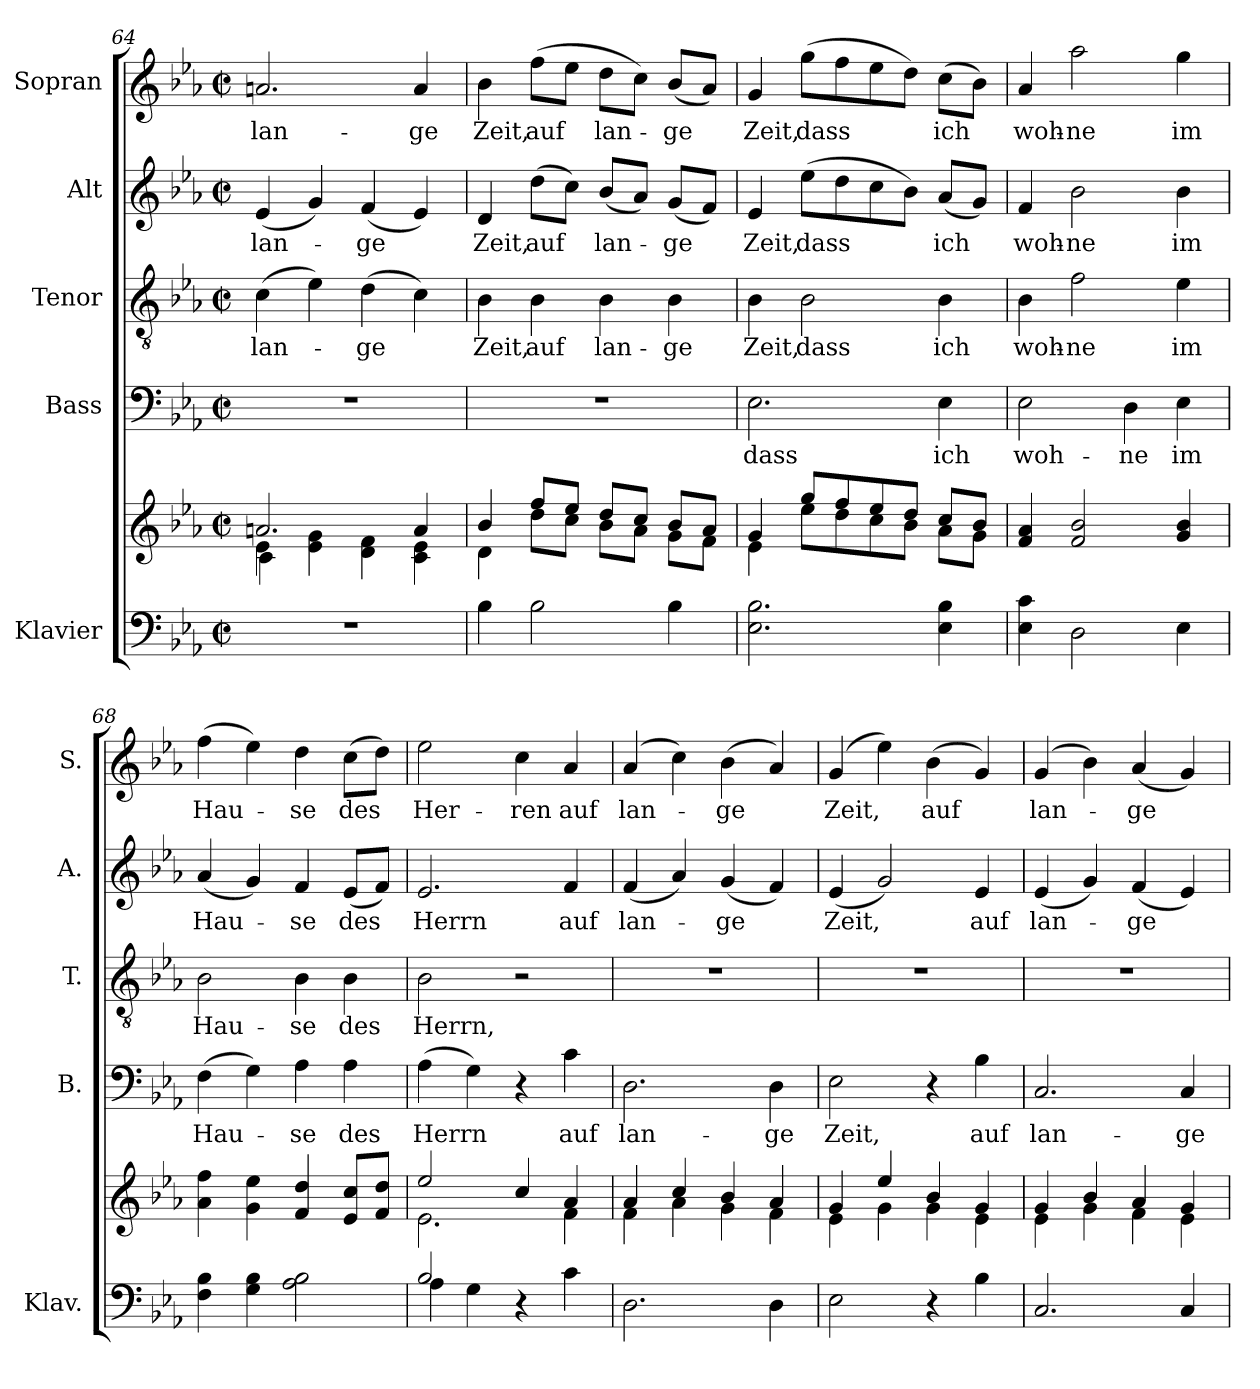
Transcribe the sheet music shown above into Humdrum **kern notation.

**kern	**kern	**kern	**text	**kern	**text	**kern	**text	**kern	**text
*part5	*part5	*part4	*part4	*part3	*part3	*part2	*part2	*part1	*part1
*staff6	*staff5	*staff4	*staff4	*staff3	*staff3	*staff2	*staff2	*staff1	*staff1
*I"Klavier	*	*I"Bass	*	*I"Tenor	*	*I"Alt	*	*I"Sopran	*
*I'Klav.	*	*I'B.	*	*I'T.	*	*I'A.	*	*I'S.	*
*clefF4	*clefG2	*clefF4	*	*clefGv2	*	*clefG2	*	*clefG2	*
*	*	*	*	*ITrd7c12	*	*	*	*	*
*k[b-e-a-]	*k[b-e-a-]	*k[b-e-a-]	*	*k[b-e-a-]	*	*k[b-e-a-]	*	*k[b-e-a-]	*
*E-:	*E-:	*E-:	*	*E-:	*	*E-:	*	*E-:	*
*M2/2	*M2/2	*M2/2	*	*M2/2	*	*M2/2	*	*M2/2	*
*met(c|)	*met(c|)	*met(c|)	*	*met(c|)	*	*met(c|)	*	*met(c|)	*
=64	=64	=64	=64	=64	=64	=64	=64	=64	=64
*	*^	*	*	*	*	*	*	*	*
*	*	*^	*	*	*	*	*	*	*	*
!	!	!	!	!	!	!	!LO:LY:b	!	!LO:LY:b	!	!LO:LY:b
1r	2.an/	4e-\	4c\	1r	.	(>4C\	lan-	(<4e-/	lan-	2.an/	lan-
.	.	4e-\ 4g\	2.ryy	.	.	4E-\)	.	4g/)	.	.	.
!	!	!	!	!	!	!	!LO:LY:b	!	!LO:LY:b	!	!
.	.	4d\ 4f\	.	.	.	(>4D\	-ge	(<4f/	-ge	.	.
!	!	!	!	!	!	!	!	!	!	!	!LO:LY:b
.	4a/	4c\ 4e-\	.	.	.	4C\)	.	4e-/)	.	4a/	-ge
*	*	*v	*v	*	*	*	*	*	*	*	*
=65	=65	=65	=65	=65	=65	=65	=65	=65	=65	=65
!	!	!	!	!	!	!LO:LY:b	!	!LO:LY:b	!	!LO:LY:b
4B-\	4b-/	4d\	1r	.	4BB-\	Zeit,	4d/	Zeit,	4b-\	Zeit,
!	!	!	!	!	!	!LO:LY:b	!	!LO:LY:b	!	!LO:LY:b
2B-\	8ff/L	8dd\L	.	.	4BB-\	auf	(>8dd\L	auf	(>8ff\L	auf
.	8ee-/J	8cc\J	.	.	.	.	8cc\J)	.	8ee-\J	.
!	!	!	!	!	!	!LO:LY:b	!	!LO:LY:b	!	!LO:LY:b
.	8dd/L	8b-\L	.	.	4BB-\	lan-	(<8b-/L	lan-	8dd\L	lan-
.	8cc/J	8a-\J	.	.	.	.	8a-/J)	.	8cc\J)	.
!	!	!	!	!	!	!LO:LY:b	!	!LO:LY:b	!	!LO:LY:b
4B-\	8b-/L	8g\L	.	.	4BB-\	-ge	(<8g/L	-ge	(<8b-/L	-ge
.	8a-/J	8f\J	.	.	.	.	8f/J)	.	8a-/J)	.
=66	=66	=66	=66	=66	=66	=66	=66	=66	=66	=66
!	!	!	!	!LO:LY:b	!	!LO:LY:b	!	!LO:LY:b	!	!LO:LY:b
2.E-\ 2.B-\	4g/	4e-\	2.E-\	dass	4BB-\	Zeit,	4e-/	Zeit,	4g/	Zeit,
!	!	!	!	!	!	!LO:LY:b	!	!LO:LY:b	!	!LO:LY:b
.	8gg/L	8ee-\L	.	.	2BB-\	dass	(>8ee-\L	dass	(>8gg\L	dass
.	8ff/	8dd\	.	.	.	.	8dd\	.	8ff\	.
.	8ee-/	8cc\	.	.	.	.	8cc\	.	8ee-\	.
.	8dd/J	8b-\J	.	.	.	.	8b-\J)	.	8dd\J)	.
!	!	!	!	!LO:LY:b	!	!LO:LY:b	!	!LO:LY:b	!	!LO:LY:b
4E-\ 4B-\	8cc/L	8a-\L	4E-\	ich	4BB-\	ich	(<8a-/L	ich	(>8cc\L	ich
.	8b-/J	8g\J	.	.	.	.	8g/J)	.	8b-\J)	.
!!LO:LB:g=z
=67	=67	=67	=67	=67	=67	=67	=67	=67	=67	=67
!	!	!	!	!LO:LY:b	!	!LO:LY:b	!	!LO:LY:b	!	!LO:LY:b
*	*v	*v	*	*	*	*	*	*	*	*
4E-\ 4c\	4f/ 4a-/	2E-\	woh-	4BB-\	woh-	4f/	woh-	4a-/	woh-
!	!	!	!	!	!LO:LY:b	!	!LO:LY:b	!	!LO:LY:b
2D\	2f/ 2b-/	.	.	2F\	-ne	2b-\	-ne	2aa-\	-ne
!	!	!	!LO:LY:b	!	!	!	!	!	!
.	.	4D\	-ne	.	.	.	.	.	.
!	!	!	!LO:LY:b	!	!LO:LY:b	!	!LO:LY:b	!	!LO:LY:b
4E-\	4g/ 4b-/	4E-\	im	4E-\	im	4b-\	im	4gg\	im
=68	=68	=68	=68	=68	=68	=68	=68	=68	=68
!	!	!	!LO:LY:b	!	!LO:LY:b	!	!LO:LY:b	!	!LO:LY:b
4F\ 4B-\	4a-\ 4ff\	(>4F\	Hau-	2BB-\	Hau-	(<4a-/	Hau-	(>4ff\	Hau-
4G\ 4B-\	4g\ 4ee-\	4G\)	.	.	.	4g/)	.	4ee-\)	.
!	!	!	!LO:LY:b	!	!LO:LY:b	!	!LO:LY:b	!	!LO:LY:b
2A-\ 2B-\	4f/ 4dd/	4A-\	-se	4BB-\	-se	4f/	-se	4dd\	-se
!	!	!	!LO:LY:b	!	!LO:LY:b	!	!LO:LY:b	!	!LO:LY:b
.	8e-/ 8cc/L	4A-\	des	4BB-\	des	(<8e-/L	des	(>8cc\L	des
.	8f/ 8dd/J	.	.	.	.	8f/J)	.	8dd\J)	.
=69	=69	=69	=69	=69	=69	=69	=69	=69	=69
*^	*^	*	*	*	*	*	*	*	*
!	!	!	!	!	!LO:LY:b	!	!LO:LY:b	!	!LO:LY:b	!	!LO:LY:b
2B-/	4A-\	2ee-/	2.e-\	(>4A-\	Herrn	2BB-\	Herrn,	2.e-/	Herrn	2ee-\	Her-
.	4G\	.	.	4G\)	.	.	.	.	.	.	.
!	!	!	!	!	!	!	!	!	!	!	!LO:LY:b
4r	2ryy	4cc/	.	4r	.	2r	.	.	.	4cc\	-ren
!	!	!	!	!	!LO:LY:b	!	!	!	!LO:LY:b	!	!LO:LY:b
4c\	.	4a-/	4f\	4c\	auf	.	.	4f/	auf	4a-/	auf
*v	*v	*	*	*	*	*	*	*	*	*	*
=70	=70	=70	=70	=70	=70	=70	=70	=70	=70	=70
!	!	!	!	!LO:LY:b	!	!	!	!LO:LY:b	!	!LO:LY:b
2.D\	4a-/	4f\	2.D\	lan-	1r	.	(<4f/	lan-	(>4a-/	lan-
.	4cc/	4a-\	.	.	.	.	4a-/)	.	4cc\)	.
!	!	!	!	!	!	!	!	!LO:LY:b	!	!LO:LY:b
.	4b-/	4g\	.	.	.	.	(<4g/	-ge	(>4b-\	-ge
!	!	!	!	!LO:LY:b	!	!	!	!	!	!
4D\	4a-/	4f\	4D\	-ge	.	.	4f/)	.	4a-/)	.
=71	=71	=71	=71	=71	=71	=71	=71	=71	=71	=71
!	!	!	!	!LO:LY:b	!	!	!	!LO:LY:b	!	!LO:LY:b
2E-\	4g/	4e-\	2E-\	Zeit,	1r	.	(<4e-/	Zeit,	(>4g/	Zeit,
.	4ee-/	4g\	.	.	.	.	2g/)	.	4ee-\)	.
!	!	!	!	!	!	!	!	!	!	!LO:LY:b
4r	4b-/	4g\	4r	.	.	.	.	.	(>4b-\	auf
!	!	!	!	!LO:LY:b	!	!	!	!LO:LY:b	!	!
4B-\	4g/	4e-\	4B-\	auf	.	.	4e-/	auf	4g/)	.
=72	=72	=72	=72	=72	=72	=72	=72	=72	=72	=72
!	!	!	!	!LO:LY:b	!	!	!	!LO:LY:b	!	!LO:LY:b
2.C/	4g/	4e-\	2.C/	lan-	1r	.	(<4e-/	lan-	(>4g/	lan-
.	4b-/	4g\	.	.	.	.	4g/)	.	4b-\)	.
!	!	!	!	!	!	!	!	!LO:LY:b	!	!LO:LY:b
.	4a-/	4f\	.	.	.	.	(<4f/	-ge	(<4a-/	-ge
!	!	!	!	!LO:LY:b	!	!	!	!	!	!
4C/	4g/	4e-\	4C/	-ge	.	.	4e-/)	.	4g/)	.
*	*v	*v	*	*	*	*	*	*	*	*
=	=	=	=	=	=	=	=	=	=
*-	*-	*-	*-	*-	*-	*-	*-	*-	*-
